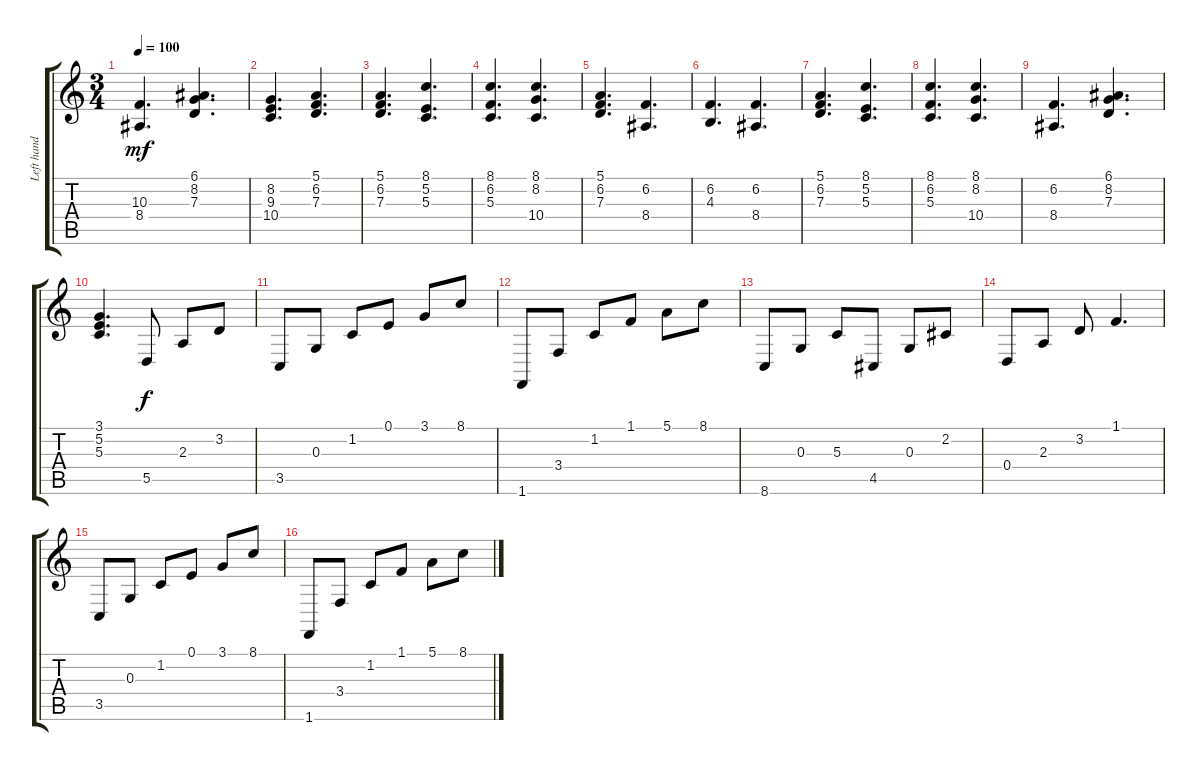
\track ("Left hand on the piano" "Left hand ") {instrument acousticgrandpiano}
\staff {score tabs}
\tuning (E4 B3 G3 D3 A2 E2) {hide}
\ts (3 4)
\tempo 100
\clef g2
\ks c
(10.3 8.4).4{d dy mf} (6.1 8.2 7.3).4{d} |
(8.2 9.3 10.4).4{d} (5.1 6.2 7.3).4{d} |
(5.1 6.2 7.3).4{d} (8.1 5.2 5.3).4{d} |
(8.1 6.2 5.3).4{d} (8.1 8.2 10.4).4{d} |
(5.1 6.2 7.3).4{d} (6.2 8.4).4{d} |
(6.2 4.3).4{d} (6.2 8.4).4{d} |
(5.1 6.2 7.3).4{d} (8.1 5.2 5.3).4{d} |
(8.1 6.2 5.3).4{d} (8.1 8.2 10.4).4{d} |
(6.2 8.4).4{d} (6.1 8.2 7.3).4{d} |
(3.1 5.2 5.3).4{d} 5.5.8{dy f} 2.3.8 3.2.8 |
3.5.8 0.3.8 1.2.8{balance 8} 0.1.8 3.1.8 8.1.8 |
1.6.8 3.4.8 1.2.8 1.1.8 5.1.8 8.1.8 |
8.6.8 0.3.8 5.3.8 4.5.8 0.3.8 2.2.8 |
0.4.8 2.3.8 3.2.8 1.1.4{d} |
3.5.8 0.3.8 1.2.8 0.1.8 3.1.8 8.1.8 |
1.6.8 3.4.8 1.2.8 1.1.8 5.1.8 8.1.8
